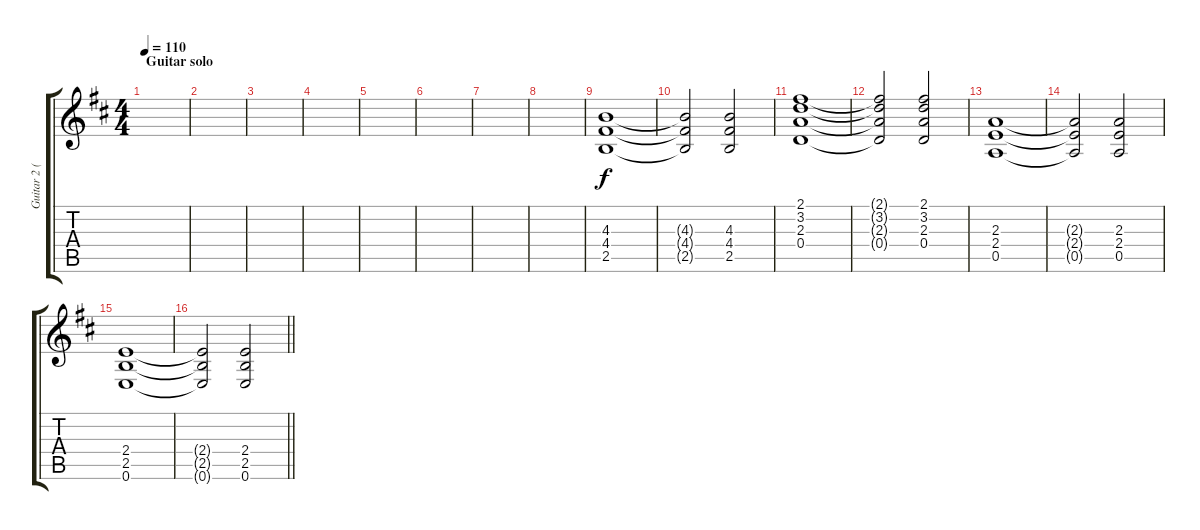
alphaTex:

\track ("Guitar 2 (Rhythm)" "Guitar 2 (") {instrument distortionguitar}
\staff {score tabs}
\tuning (E4 B3 G3 D3 A2 E2) {hide}
\ts (4 4)
\section ("" "Guitar solo")
\tempo 110
\clef g2
\ks bminor
|
|
|
|
|
|
|
|
(4.3 4.4 2.5).1 |
(4.3{t} 4.4{t} 2.5{t}).2 (4.3 4.4 2.5).2 |
(2.1 3.2 2.3 0.4).1 |
(2.1{t} 3.2{t} 2.3{t} 0.4{t}).2 (2.1 3.2 2.3 0.4).2 |
(2.3 2.4 0.5).1 |
(2.3{t} 2.4{t} 0.5{t}).2 (2.3 2.4 0.5).2 |
(2.4 2.5 0.6).1 |
\barLineRight lightlight
(2.4{t} 2.5{t} 0.6{t}).2 (2.4 2.5 0.6).2
